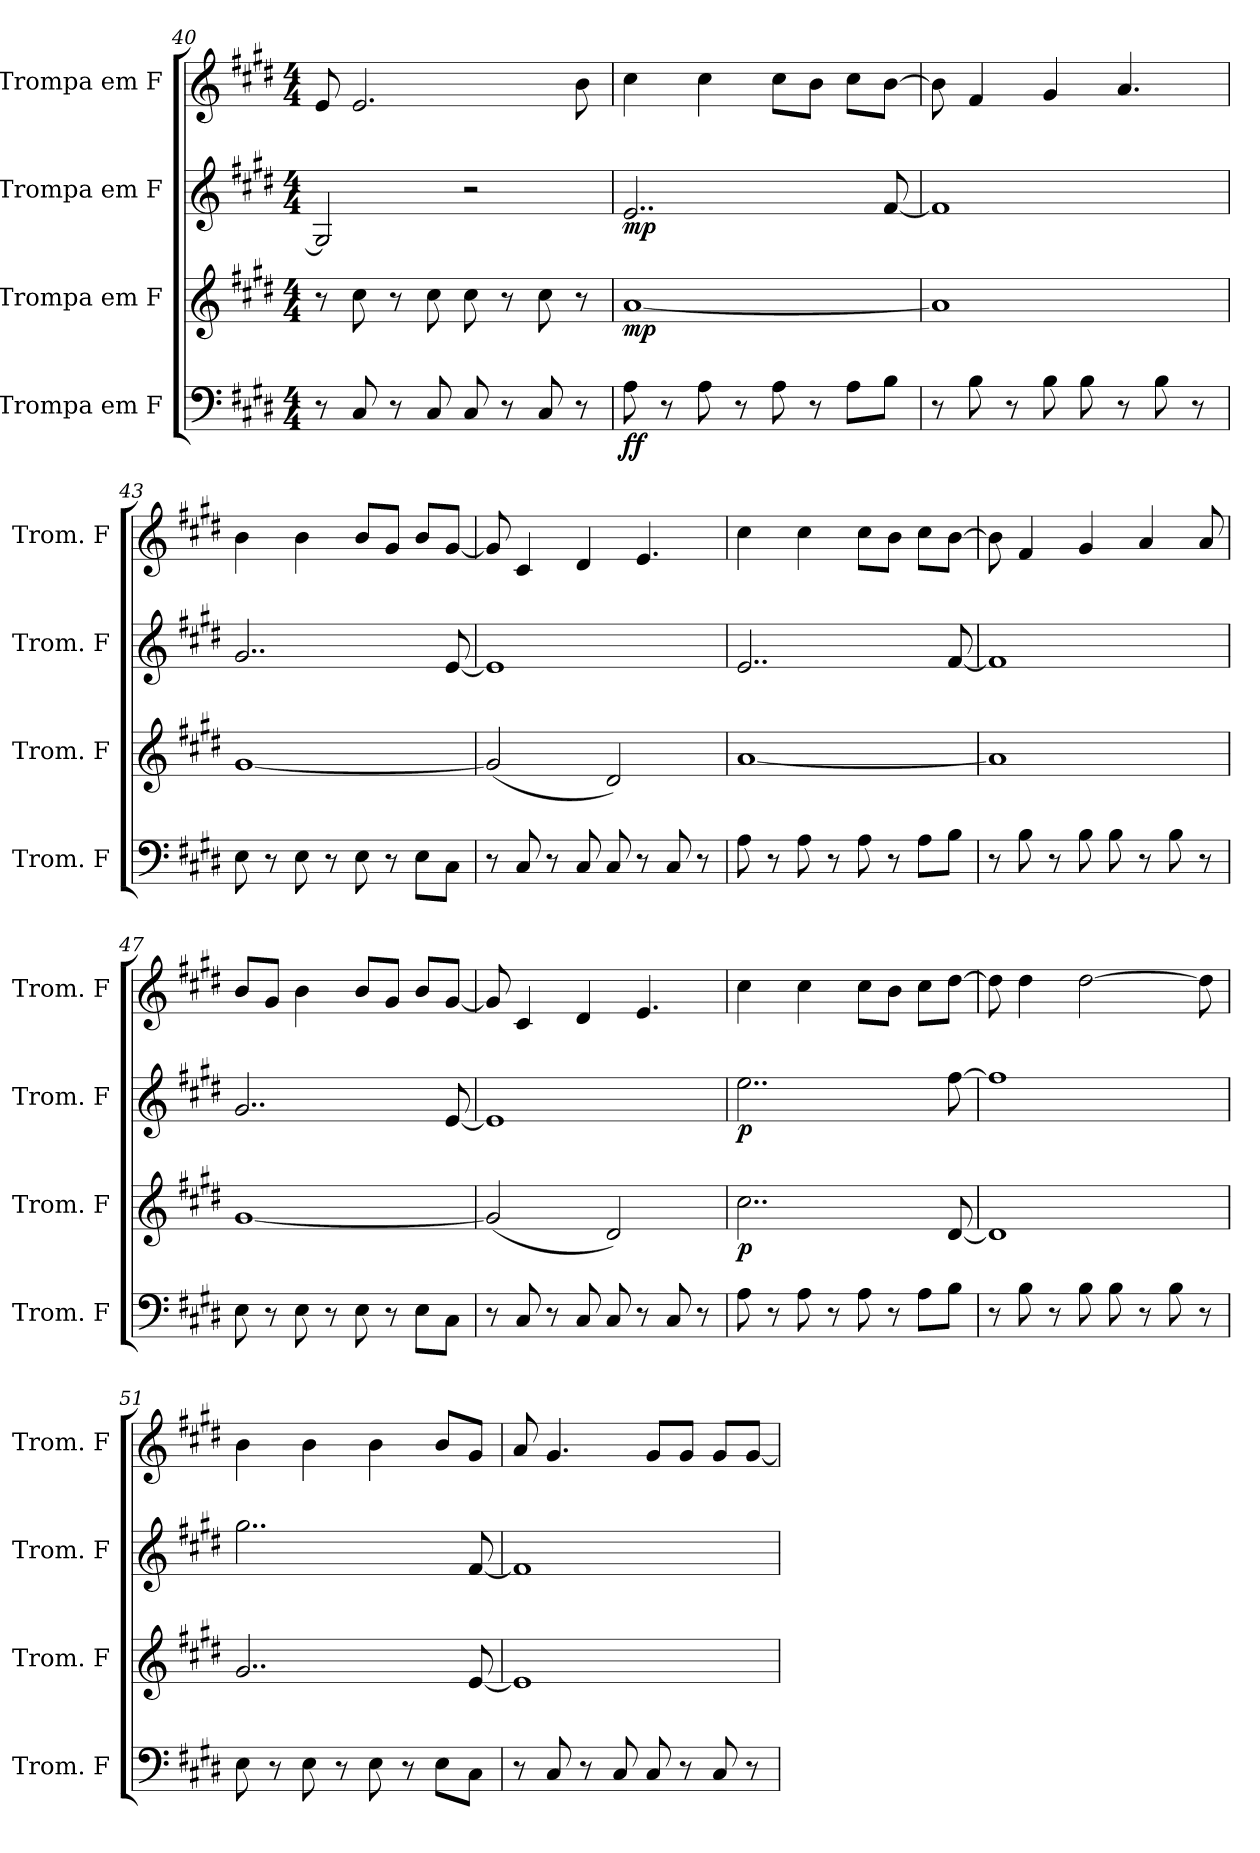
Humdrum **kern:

**kern	**dynam	**kern	**dynam	**kern	**dynam	**kern
*part4	*part4	*part3	*part3	*part2	*part2	*part1
*staff4	*staff4	*staff3	*staff3	*staff2	*staff2	*staff1
*I"Trompa em F	*	*I"Trompa em F	*	*I"Trompa em F	*	*I"Trompa em F
*I'Trom. F	*	*I'Trom. F	*	*I'Trom. F	*	*I'Trom. F
*clefF4	*	*clefG2	*	*clefG2	*	*clefG2
*ITrd4c7	*	*ITrd4c7	*	*ITrd4c7	*	*ITrd4c7
*k[f#c#g#]	*	*k[f#c#g#]	*	*k[f#c#g#]	*	*k[f#c#g#]
*M4/4	*	*M4/4	*	*M4/4	*	*M4/4
=40	=40	=40	=40	=40	=40	=40
8r	.	8r	.	2C#/]	.	8A/
8FF#/	.	8f#\	.	.	.	2.A/
8r	.	8r	.	.	.	.
8FF#/	.	8f#\	.	.	.	.
8FF#/	.	8f#\	.	2r	.	.
8r	.	8r	.	.	.	.
8FF#/	.	8f#\	.	.	.	.
8r	.	8r	.	.	.	8e\
!!LO:LB:g=z
=41	=41	=41	=41	=41	=41	=41
!	!LO:DY:b	!	!LO:DY:b	!	!LO:DY:b	!
8D\	ff	[1d	mp	2..A/	mp	4f#\
8r	.	.	.	.	.	.
8D\	.	.	.	.	.	4f#\
8r	.	.	.	.	.	.
8D\	.	.	.	.	.	8f#\L
8r	.	.	.	.	.	8e\J
8D\L	.	.	.	.	.	8f#\L
8E\J	.	.	.	[8B/	.	[8e\J
=42	=42	=42	=42	=42	=42	=42
8r	.	1d]	.	1B]	.	8e\]
8E\	.	.	.	.	.	4B/
8r	.	.	.	.	.	.
8E\	.	.	.	.	.	4c#/
8E\	.	.	.	.	.	.
8r	.	.	.	.	.	4.d/
8E\	.	.	.	.	.	.
8r	.	.	.	.	.	.
=43	=43	=43	=43	=43	=43	=43
8AA\	.	[1c#	.	2..c#/	.	4e\
8r	.	.	.	.	.	.
8AA\	.	.	.	.	.	4e\
8r	.	.	.	.	.	.
8AA\	.	.	.	.	.	8e/L
8r	.	.	.	.	.	8c#/J
8AA\L	.	.	.	.	.	8e/L
8FF#\J	.	.	.	[8A/	.	[8c#/J
=44	=44	=44	=44	=44	=44	=44
8r	.	(2c#/]	.	1A]	.	8c#/]
8FF#/	.	.	.	.	.	4F#/
8r	.	.	.	.	.	.
8FF#/	.	.	.	.	.	4G#/
8FF#/	.	2G#/)	.	.	.	.
8r	.	.	.	.	.	4.A/
8FF#/	.	.	.	.	.	.
8r	.	.	.	.	.	.
!!LO:PB:g=z
=45	=45	=45	=45	=45	=45	=45
8D\	.	[1d	.	2..A/	.	4f#\
8r	.	.	.	.	.	.
8D\	.	.	.	.	.	4f#\
8r	.	.	.	.	.	.
8D\	.	.	.	.	.	8f#\L
8r	.	.	.	.	.	8e\J
8D\L	.	.	.	.	.	8f#\L
8E\J	.	.	.	[8B/	.	[8e\J
=46	=46	=46	=46	=46	=46	=46
8r	.	1d]	.	1B]	.	8e\]
8E\	.	.	.	.	.	4B/
8r	.	.	.	.	.	.
8E\	.	.	.	.	.	4c#/
8E\	.	.	.	.	.	.
8r	.	.	.	.	.	4d/
8E\	.	.	.	.	.	.
8r	.	.	.	.	.	8d/
=47	=47	=47	=47	=47	=47	=47
8AA\	.	[1c#	.	2..c#/	.	8e/L
8r	.	.	.	.	.	8c#/J
8AA\	.	.	.	.	.	4e\
8r	.	.	.	.	.	.
8AA\	.	.	.	.	.	8e/L
8r	.	.	.	.	.	8c#/J
8AA\L	.	.	.	.	.	8e/L
8FF#\J	.	.	.	[8A/	.	[8c#/J
=48	=48	=48	=48	=48	=48	=48
8r	.	(2c#/]	.	1A]	.	8c#/]
8FF#/	.	.	.	.	.	4F#/
8r	.	.	.	.	.	.
8FF#/	.	.	.	.	.	4G#/
8FF#/	.	2G#/)	.	.	.	.
8r	.	.	.	.	.	4.A/
8FF#/	.	.	.	.	.	.
8r	.	.	.	.	.	.
!!LO:LB:g=z
=49	=49	=49	=49	=49	=49	=49
!	!	!	!LO:DY:b	!	!LO:DY:b	!
8D\	.	2..f#\	p	2..a\	p	4f#\
8r	.	.	.	.	.	.
8D\	.	.	.	.	.	4f#\
8r	.	.	.	.	.	.
8D\	.	.	.	.	.	8f#\L
8r	.	.	.	.	.	8e\J
8D\L	.	.	.	.	.	8f#\L
8E\J	.	[8G#/	.	[8b\	.	[8g#\J
=50	=50	=50	=50	=50	=50	=50
8r	.	1G#]	.	1b]	.	8g#\]
8E\	.	.	.	.	.	4g#\
8r	.	.	.	.	.	.
8E\	.	.	.	.	.	[2g#\
8E\	.	.	.	.	.	.
8r	.	.	.	.	.	.
8E\	.	.	.	.	.	.
8r	.	.	.	.	.	8g#\]
=51	=51	=51	=51	=51	=51	=51
8AA\	.	2..c#/	.	2..cc#\	.	4e\
8r	.	.	.	.	.	.
8AA\	.	.	.	.	.	4e\
8r	.	.	.	.	.	.
8AA\	.	.	.	.	.	4e\
8r	.	.	.	.	.	.
8AA\L	.	.	.	.	.	8e/L
8FF#\J	.	[8A/	.	[8B/	.	8c#/J
=52	=52	=52	=52	=52	=52	=52
8r	.	1A]	.	1B]	.	8d/
8FF#/	.	.	.	.	.	4.c#/
8r	.	.	.	.	.	.
8FF#/	.	.	.	.	.	.
8FF#/	.	.	.	.	.	8c#/L
8r	.	.	.	.	.	8c#/J
8FF#/	.	.	.	.	.	8c#/L
8r	.	.	.	.	.	[8c#/J
=	=	=	=	=	=	=
*-	*-	*-	*-	*-	*-	*-
